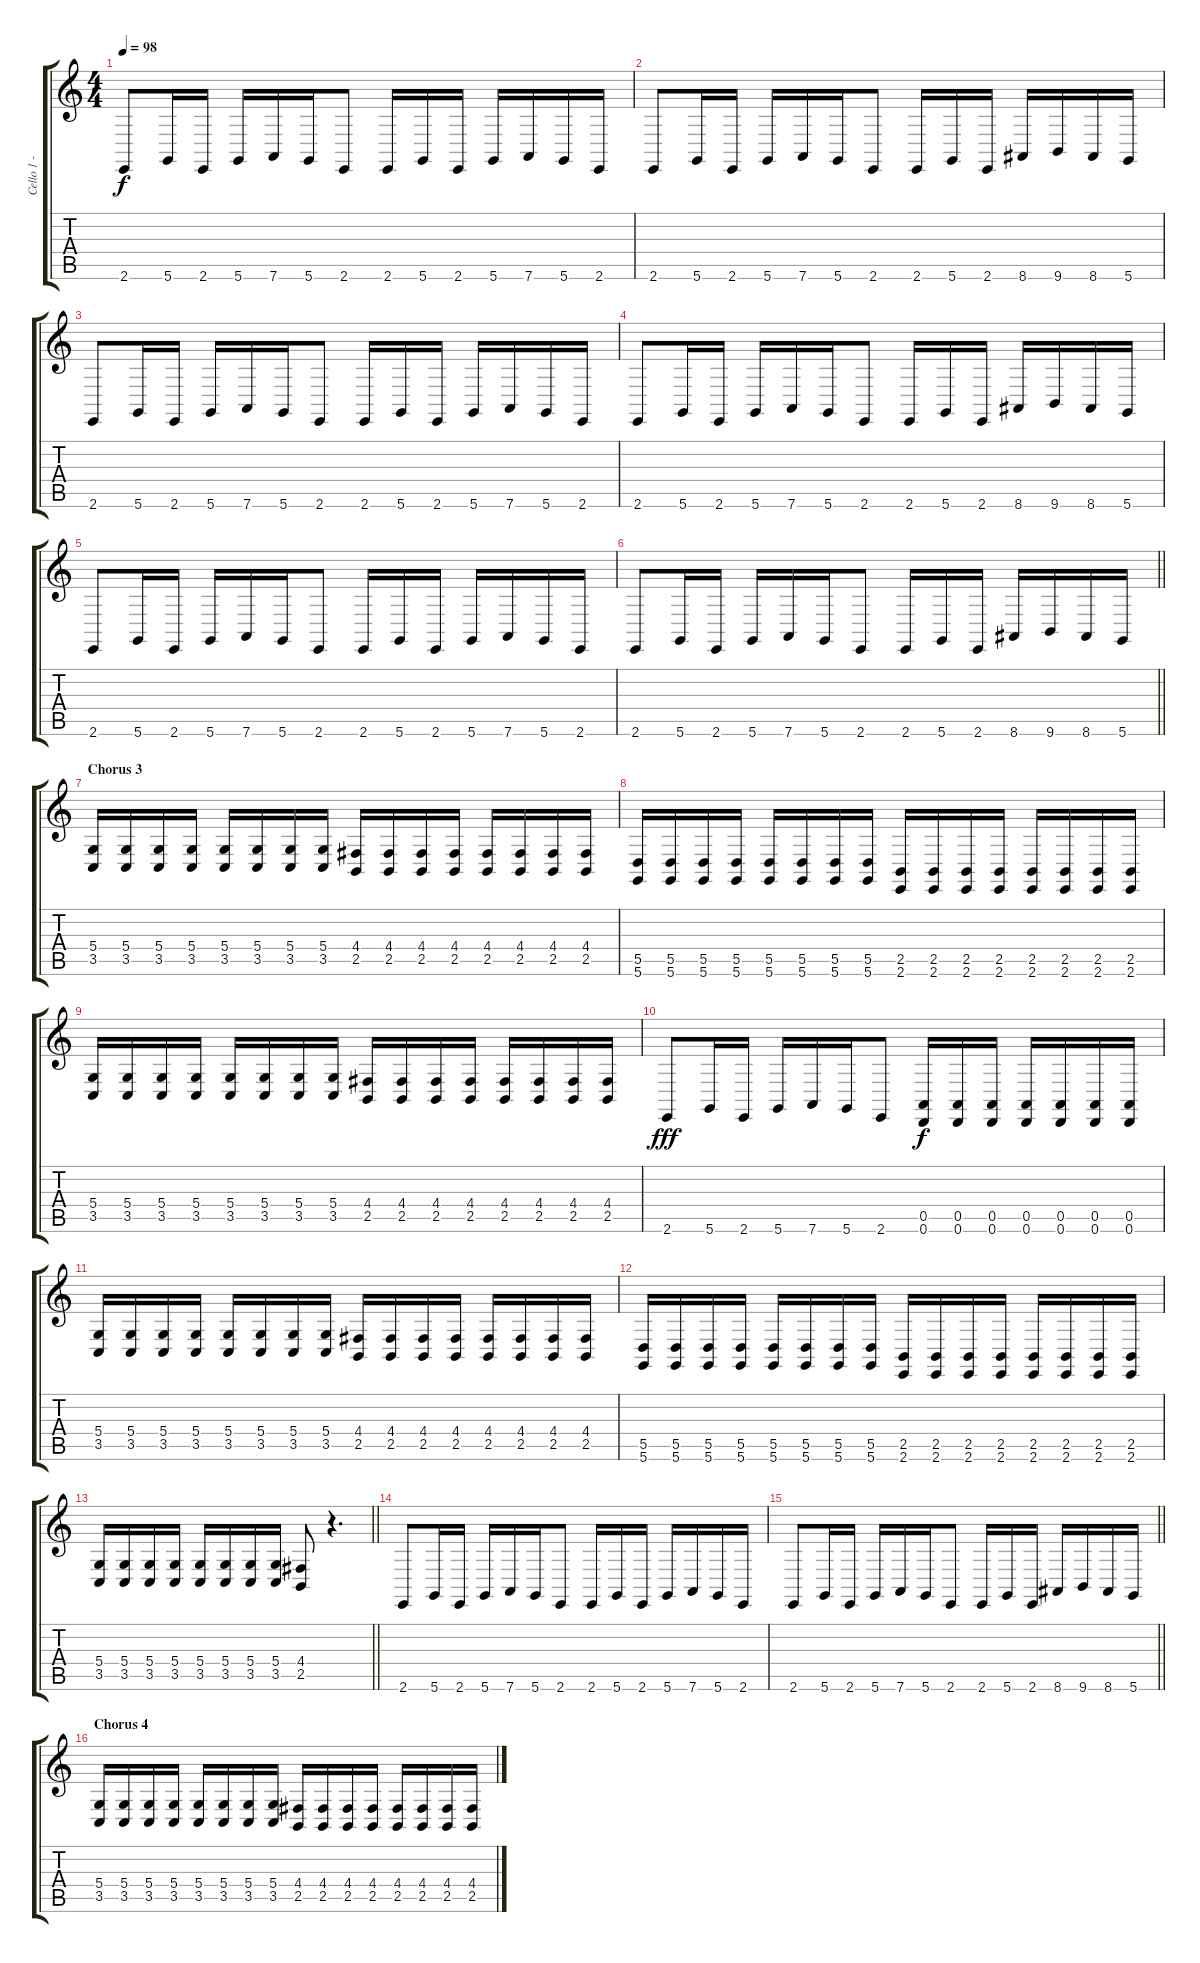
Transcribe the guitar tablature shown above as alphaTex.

\track ("Cello 1 - Eicca" "Cello 1 - ") {instrument cello}
\staff {score tabs}
\tuning (E4 B3 G3 D3 A2 D2) {hide}
\ts (4 4)
\tempo 98
\clef g2
\ks c
2.6.8{dy f balance 5} 5.6.16 2.6.16 5.6.16 7.6.16 5.6.16 2.6.8 2.6.16 5.6.16 2.6.16 5.6.16 7.6.16 5.6.16 2.6.16 |
2.6.8 5.6.16 2.6.16 5.6.16 7.6.16 5.6.16 2.6.8 2.6.16 5.6.16 2.6.16 8.6.16 9.6.16 8.6.16 5.6.16 |
2.6.8{volume 16 balance 5} 5.6.16 2.6.16 5.6.16 7.6.16 5.6.16 2.6.8 2.6.16 5.6.16 2.6.16 5.6.16 7.6.16 5.6.16 2.6.16 |
2.6.8 5.6.16 2.6.16 5.6.16 7.6.16 5.6.16 2.6.8 2.6.16 5.6.16 2.6.16 8.6.16 9.6.16 8.6.16 5.6.16 |
2.6.8 5.6.16 2.6.16 5.6.16 7.6.16 5.6.16 2.6.8 2.6.16 5.6.16 2.6.16 5.6.16 7.6.16 5.6.16 2.6.16 |
\barLineRight lightlight
2.6.8 5.6.16 2.6.16 5.6.16 7.6.16 5.6.16 2.6.8 2.6.16 5.6.16 2.6.16 8.6.16 9.6.16 8.6.16 5.6.16 |
\section ("" "Chorus 3")
(5.4 3.5).16{balance 11} (5.4 3.5).16 (5.4 3.5).16 (5.4 3.5).16 (5.4 3.5).16 (5.4 3.5).16 (5.4 3.5).16 (5.4 3.5).16 (4.4 2.5).16 (4.4 2.5).16 (4.4 2.5).16 (4.4 2.5).16 (4.4 2.5).16 (4.4 2.5).16 (4.4 2.5).16 (4.4 2.5).16 |
(5.5 5.6).16 (5.5 5.6).16 (5.5 5.6).16 (5.5 5.6).16 (5.5 5.6).16 (5.5 5.6).16 (5.5 5.6).16 (5.5 5.6).16 (2.5 2.6).16 (2.5 2.6).16 (2.5 2.6).16 (2.5 2.6).16 (2.5 2.6).16 (2.5 2.6).16 (2.5 2.6).16 (2.5 2.6).16 |
(5.4 3.5).16 (5.4 3.5).16 (5.4 3.5).16 (5.4 3.5).16 (5.4 3.5).16 (5.4 3.5).16 (5.4 3.5).16 (5.4 3.5).16 (4.4 2.5).16 (4.4 2.5).16 (4.4 2.5).16 (4.4 2.5).16 (4.4 2.5).16 (4.4 2.5).16 (4.4 2.5).16 (4.4 2.5).16 |
2.6.8{dy fff} 5.6.16 2.6.16 5.6.16 7.6.16 5.6.16 2.6.8 (0.5 0.6).16{dy f} (0.5 0.6).16 (0.5 0.6).16 (0.5 0.6).16 (0.5 0.6).16 (0.5 0.6).16 (0.5 0.6).16 |
(5.4 3.5).16 (5.4 3.5).16 (5.4 3.5).16 (5.4 3.5).16 (5.4 3.5).16 (5.4 3.5).16 (5.4 3.5).16 (5.4 3.5).16 (4.4 2.5).16 (4.4 2.5).16 (4.4 2.5).16 (4.4 2.5).16 (4.4 2.5).16 (4.4 2.5).16 (4.4 2.5).16 (4.4 2.5).16 |
(5.5 5.6).16 (5.5 5.6).16 (5.5 5.6).16 (5.5 5.6).16 (5.5 5.6).16 (5.5 5.6).16 (5.5 5.6).16 (5.5 5.6).16 (2.5 2.6).16 (2.5 2.6).16 (2.5 2.6).16 (2.5 2.6).16 (2.5 2.6).16 (2.5 2.6).16 (2.5 2.6).16 (2.5 2.6).16 |
\barLineRight lightlight
(5.4 3.5).16 (5.4 3.5).16 (5.4 3.5).16 (5.4 3.5).16 (5.4 3.5).16 (5.4 3.5).16 (5.4 3.5).16 (5.4 3.5).16 (4.4 2.5).8 r.4{d} |
\section ("" "")
2.6.8{balance 8} 5.6.16 2.6.16 5.6.16 7.6.16 5.6.16 2.6.8 2.6.16 5.6.16 2.6.16 5.6.16 7.6.16 5.6.16 2.6.16 |
\barLineRight lightlight
2.6.8 5.6.16 2.6.16 5.6.16 7.6.16 5.6.16 2.6.8 2.6.16 5.6.16 2.6.16 8.6.16 9.6.16 8.6.16 5.6.16 |
\section ("" "Chorus 4")
(5.4 3.5).16{balance 11} (5.4 3.5).16 (5.4 3.5).16 (5.4 3.5).16 (5.4 3.5).16 (5.4 3.5).16 (5.4 3.5).16 (5.4 3.5).16 (4.4 2.5).16 (4.4 2.5).16 (4.4 2.5).16 (4.4 2.5).16 (4.4 2.5).16 (4.4 2.5).16 (4.4 2.5).16 (4.4 2.5).16
